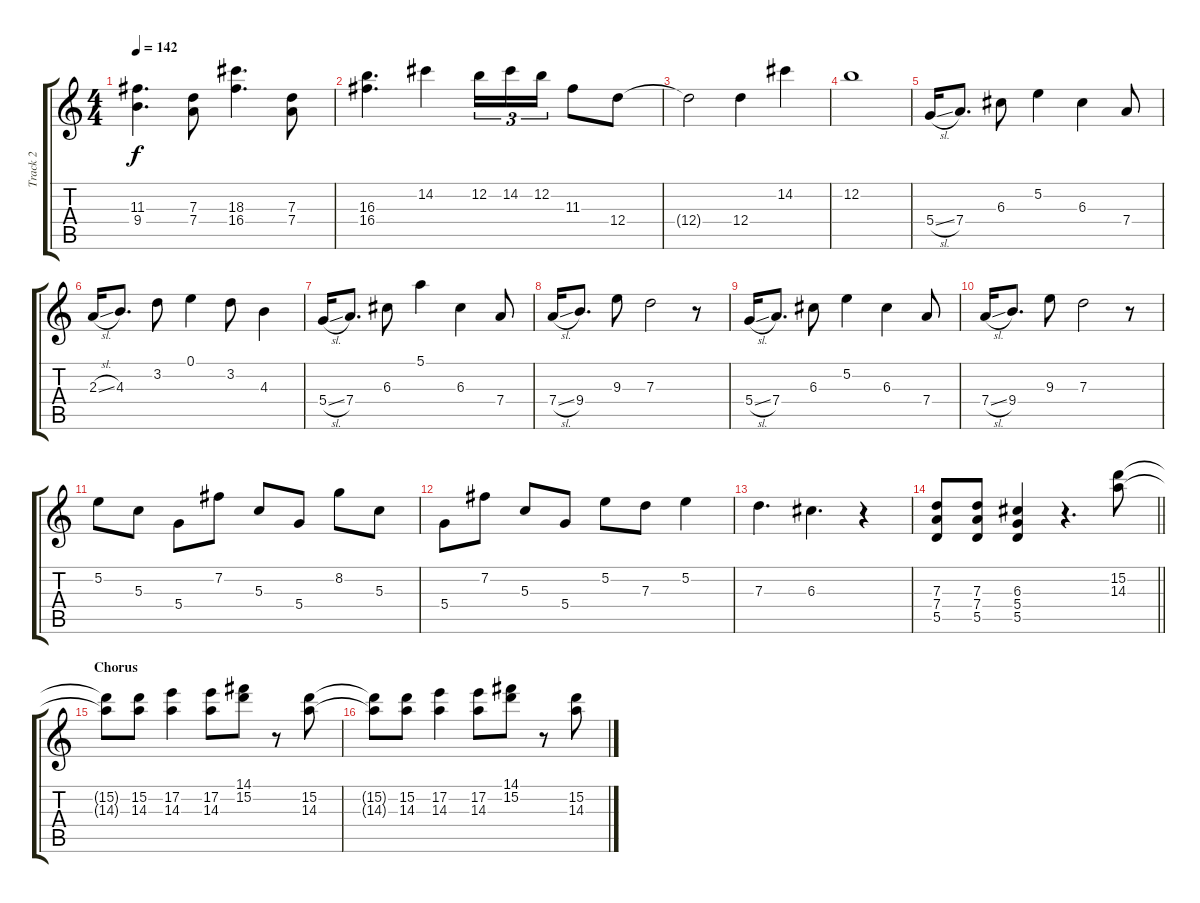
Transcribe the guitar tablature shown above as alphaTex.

\track ("Track 2" "Track 2") {instrument electricguitarclean}
\staff {score tabs}
\tuning (E4 B3 G3 D3 A2 E2) {hide}
\ts (4 4)
\tempo 142
\clef g2
\ks c
(11.3 9.4).4{d dy f} (7.3 7.4).8 (18.3 16.4).4{d} (7.3 7.4).8 |
(16.3 16.4).4{d} 14.2.4 12.2.16{tu (3 2)} 14.2.16{tu (3 2)} 12.2.16{tu (3 2)} 11.3.8 12.4.8 |
12.4{t}.2 12.4.4 14.2.4 |
12.2.1 |
5.4{sl}.16{instrument distortionguitar} 7.4.8{d} 6.3.8 5.2.4 6.3.4 7.4.8 |
2.3{sl}.16 4.3.8{d} 3.2.8 0.1.4 3.2.8 4.3.4 |
5.4{sl}.16 7.4.8{d} 6.3.8 5.1.4 6.3.4 7.4.8 |
7.4{sl}.16 9.4.8{d} 9.3.8 7.3.2 r.8 |
5.4{sl}.16 7.4.8{d} 6.3.8 5.2.4 6.3.4 7.4.8 |
7.4{sl}.16 9.4.8{d} 9.3.8 7.3.2 r.8 |
5.2.8 5.3.8 5.4.8 7.2.8 5.3.8 5.4.8 8.2.8 5.3.8 |
5.4.8 7.2.8 5.3.8 5.4.8 5.2.8 7.3.8 5.2.4 |
7.3.4{d} 6.3.4{d} r.4 |
\barLineRight lightlight
(7.3 7.4 5.5).8 (7.3 7.4 5.5).8 (6.3 5.4 5.5).4 r.4{d} (15.2 14.3).8 |
\section ("" "Chorus")
(15.2{t} 14.3{t}).8 (15.2 14.3).8 (17.2 14.3).4 (17.2 14.3).8 (14.1 15.2).8 r.8 (15.2 14.3).8 |
(15.2{t} 14.3{t}).8 (15.2 14.3).8 (17.2 14.3).4 (17.2 14.3).8 (14.1 15.2).8 r.8 (15.2 14.3).8
